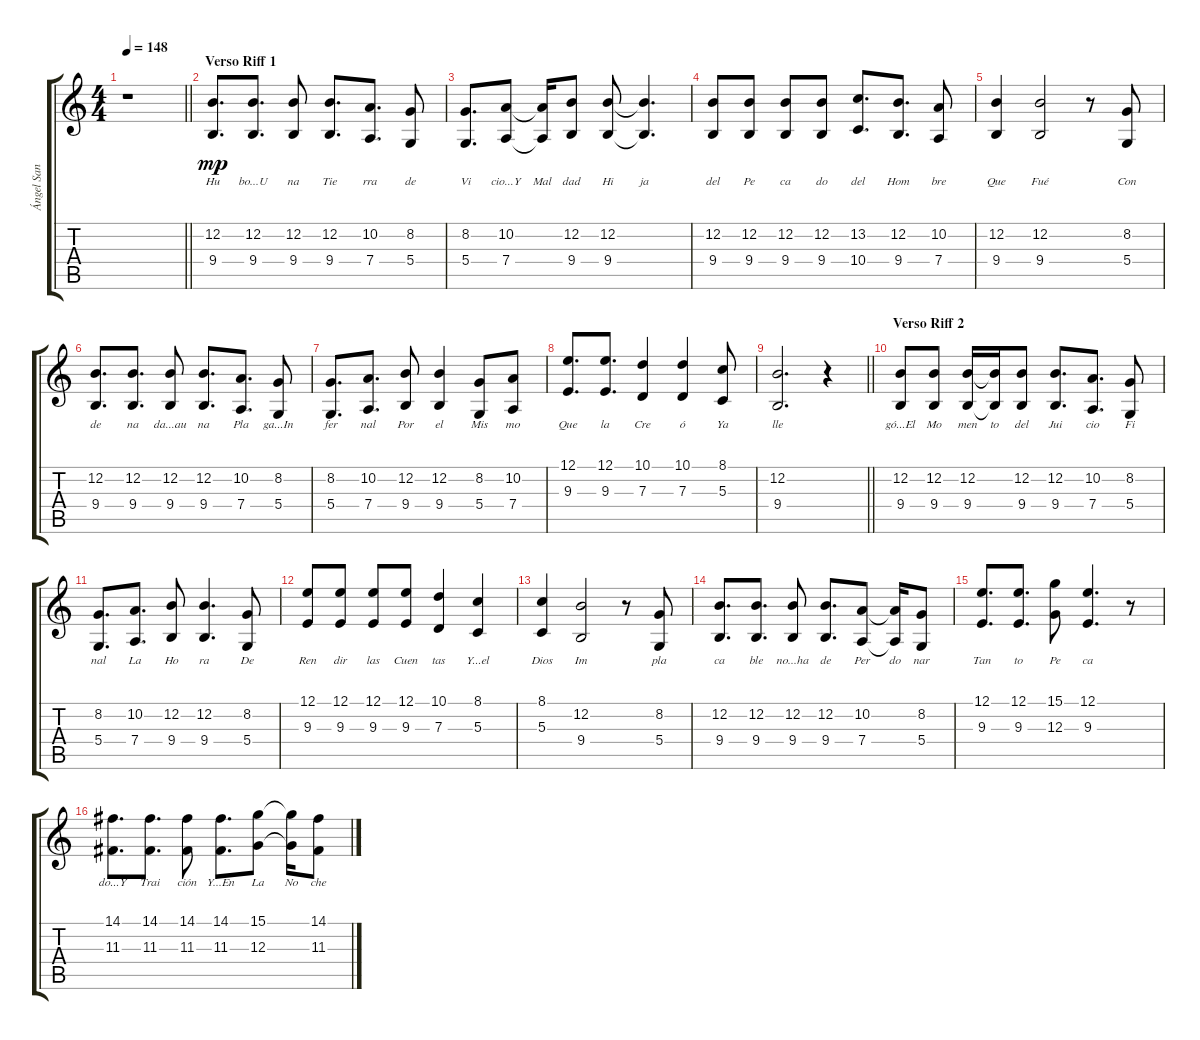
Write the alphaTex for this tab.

\track ("Ángel San Juan (Voz)" "Ángel San ") {instrument lead2sawtooth}
\staff {score tabs}
\tuning (E4 B3 G3 D3 A2 E2) {hide}
\ts (4 4)
\tempo 148
\clef g2
\barLineRight lightlight
\ks c
r.1{dy mp} |
\section ("" "Verso Riff 1")
(12.2 9.4).8{d lyrics (0 "Hu") lyrics (1 "") lyrics (2 "") lyrics (3 "") lyrics (4 "")} (12.2 9.4).8{d lyrics (0 "bo...U") lyrics (1 "") lyrics (2 "") lyrics (3 "") lyrics (4 "")} (12.2 9.4).8{lyrics (0 "na") lyrics (1 "") lyrics (2 "") lyrics (3 "") lyrics (4 "")} (12.2 9.4).8{d lyrics (0 "Tie") lyrics (1 "") lyrics (2 "") lyrics (3 "") lyrics (4 "")} (10.2 7.4).8{d lyrics (0 "rra") lyrics (1 "") lyrics (2 "") lyrics (3 "") lyrics (4 "")} (8.2 5.4).8{lyrics (0 "de") lyrics (1 "") lyrics (2 "") lyrics (3 "") lyrics (4 "")} |
(8.2 5.4).8{d lyrics (0 "Vi") lyrics (1 "") lyrics (2 "") lyrics (3 "") lyrics (4 "")} (10.2 7.4).8{lyrics (0 "cio...Y") lyrics (1 "") lyrics (2 "") lyrics (3 "") lyrics (4 "")} (10.2{t} 7.4{t}).16{lyrics (0 "Mal") lyrics (1 "") lyrics (2 "") lyrics (3 "") lyrics (4 "")} (12.2 9.4).8{lyrics (0 "dad") lyrics (1 "") lyrics (2 "") lyrics (3 "") lyrics (4 "")} (12.2 9.4).8{lyrics (0 "Hi") lyrics (1 "") lyrics (2 "") lyrics (3 "") lyrics (4 "")} (12.2{t} 9.4{t}).4{d lyrics (0 "ja") lyrics (1 "") lyrics (2 "") lyrics (3 "") lyrics (4 "")} |
(12.2 9.4).8{lyrics (0 "del") lyrics (1 "") lyrics (2 "") lyrics (3 "") lyrics (4 "")} (12.2 9.4).8{lyrics (0 "Pe") lyrics (1 "") lyrics (2 "") lyrics (3 "") lyrics (4 "")} (12.2 9.4).8{lyrics (0 "ca") lyrics (1 "") lyrics (2 "") lyrics (3 "") lyrics (4 "")} (12.2 9.4).8{lyrics (0 "do") lyrics (1 "") lyrics (2 "") lyrics (3 "") lyrics (4 "")} (13.2 10.4).8{d lyrics (0 "del") lyrics (1 "") lyrics (2 "") lyrics (3 "") lyrics (4 "")} (12.2 9.4).8{d lyrics (0 "Hom") lyrics (1 "") lyrics (2 "") lyrics (3 "") lyrics (4 "")} (10.2 7.4).8{lyrics (0 "bre") lyrics (1 "") lyrics (2 "") lyrics (3 "") lyrics (4 "")} |
(12.2 9.4).4{lyrics (0 "Que") lyrics (1 "") lyrics (2 "") lyrics (3 "") lyrics (4 "")} (12.2 9.4).2{lyrics (0 "Fué") lyrics (1 "") lyrics (2 "") lyrics (3 "") lyrics (4 "")} r.8 (8.2 5.4).8{lyrics (0 "Con") lyrics (1 "") lyrics (2 "") lyrics (3 "") lyrics (4 "")} |
(12.2 9.4).8{d lyrics (0 "de") lyrics (1 "") lyrics (2 "") lyrics (3 "") lyrics (4 "")} (12.2 9.4).8{d lyrics (0 "na") lyrics (1 "") lyrics (2 "") lyrics (3 "") lyrics (4 "")} (12.2 9.4).8{lyrics (0 "da...au") lyrics (1 "") lyrics (2 "") lyrics (3 "") lyrics (4 "")} (12.2 9.4).8{d lyrics (0 "na") lyrics (1 "") lyrics (2 "") lyrics (3 "") lyrics (4 "")} (10.2 7.4).8{d lyrics (0 "Pla") lyrics (1 "") lyrics (2 "") lyrics (3 "") lyrics (4 "")} (8.2 5.4).8{lyrics (0 "ga...In") lyrics (1 "") lyrics (2 "") lyrics (3 "") lyrics (4 "")} |
(8.2 5.4).8{d lyrics (0 "fer") lyrics (1 "") lyrics (2 "") lyrics (3 "") lyrics (4 "")} (10.2 7.4).8{d lyrics (0 "nal") lyrics (1 "") lyrics (2 "") lyrics (3 "") lyrics (4 "")} (12.2 9.4).8{lyrics (0 "Por") lyrics (1 "") lyrics (2 "") lyrics (3 "") lyrics (4 "")} (12.2 9.4).4{lyrics (0 "el") lyrics (1 "") lyrics (2 "") lyrics (3 "") lyrics (4 "")} (8.2 5.4).8{lyrics (0 "Mis") lyrics (1 "") lyrics (2 "") lyrics (3 "") lyrics (4 "")} (10.2 7.4).8{lyrics (0 "mo") lyrics (1 "") lyrics (2 "") lyrics (3 "") lyrics (4 "")} |
(12.1 9.3).8{d lyrics (0 "Que") lyrics (1 "") lyrics (2 "") lyrics (3 "") lyrics (4 "")} (12.1 9.3).8{d lyrics (0 "la") lyrics (1 "") lyrics (2 "") lyrics (3 "") lyrics (4 "")} (10.1 7.3).4{lyrics (0 "Cre") lyrics (1 "") lyrics (2 "") lyrics (3 "") lyrics (4 "")} (10.1 7.3).4{lyrics (0 "ó") lyrics (1 "") lyrics (2 "") lyrics (3 "") lyrics (4 "")} (8.1 5.3).8{lyrics (0 "Ya") lyrics (1 "") lyrics (2 "") lyrics (3 "") lyrics (4 "")} |
\barLineRight lightlight
(12.2 9.4).2{d lyrics (0 "lle") lyrics (1 "") lyrics (2 "") lyrics (3 "") lyrics (4 "")} r.4 |
\section ("" "Verso Riff 2")
(12.2 9.4).8{lyrics (0 "gó...El") lyrics (1 "") lyrics (2 "") lyrics (3 "") lyrics (4 "")} (12.2 9.4).8{lyrics (0 "Mo") lyrics (1 "") lyrics (2 "") lyrics (3 "") lyrics (4 "")} (12.2 9.4).16{lyrics (0 "men") lyrics (1 "") lyrics (2 "") lyrics (3 "") lyrics (4 "")} (12.2{t} 9.4{t}).16{lyrics (0 "to") lyrics (1 "") lyrics (2 "") lyrics (3 "") lyrics (4 "")} (12.2 9.4).8{lyrics (0 "del") lyrics (1 "") lyrics (2 "") lyrics (3 "") lyrics (4 "")} (12.2 9.4).8{d lyrics (0 "Jui") lyrics (1 "") lyrics (2 "") lyrics (3 "") lyrics (4 "")} (10.2 7.4).8{d lyrics (0 "cio") lyrics (1 "") lyrics (2 "") lyrics (3 "") lyrics (4 "")} (8.2 5.4).8{lyrics (0 "Fi") lyrics (1 "") lyrics (2 "") lyrics (3 "") lyrics (4 "")} |
(8.2 5.4).8{d lyrics (0 "nal") lyrics (1 "") lyrics (2 "") lyrics (3 "") lyrics (4 "")} (10.2 7.4).8{d lyrics (0 "La") lyrics (1 "") lyrics (2 "") lyrics (3 "") lyrics (4 "")} (12.2 9.4).8{lyrics (0 "Ho") lyrics (1 "") lyrics (2 "") lyrics (3 "") lyrics (4 "")} (12.2 9.4).4{d lyrics (0 "ra") lyrics (1 "") lyrics (2 "") lyrics (3 "") lyrics (4 "")} (8.2 5.4).8{lyrics (0 "De") lyrics (1 "") lyrics (2 "") lyrics (3 "") lyrics (4 "")} |
(12.1 9.3).8{lyrics (0 "Ren") lyrics (1 "") lyrics (2 "") lyrics (3 "") lyrics (4 "")} (12.1 9.3).8{lyrics (0 "dir") lyrics (1 "") lyrics (2 "") lyrics (3 "") lyrics (4 "")} (12.1 9.3).8{lyrics (0 "las") lyrics (1 "") lyrics (2 "") lyrics (3 "") lyrics (4 "")} (12.1 9.3).8{lyrics (0 "Cuen") lyrics (1 "") lyrics (2 "") lyrics (3 "") lyrics (4 "")} (10.1 7.3).4{lyrics (0 "tas") lyrics (1 "") lyrics (2 "") lyrics (3 "") lyrics (4 "")} (8.1 5.3).4{lyrics (0 "Y...el") lyrics (1 "") lyrics (2 "") lyrics (3 "") lyrics (4 "")} |
(8.1 5.3).4{lyrics (0 "Dios") lyrics (1 "") lyrics (2 "") lyrics (3 "") lyrics (4 "")} (12.2 9.4).2{lyrics (0 "Im") lyrics (1 "") lyrics (2 "") lyrics (3 "") lyrics (4 "")} r.8 (8.2 5.4).8{lyrics (0 "pla") lyrics (1 "") lyrics (2 "") lyrics (3 "") lyrics (4 "")} |
(12.2 9.4).8{d lyrics (0 "ca") lyrics (1 "") lyrics (2 "") lyrics (3 "") lyrics (4 "")} (12.2 9.4).8{d lyrics (0 "ble") lyrics (1 "") lyrics (2 "") lyrics (3 "") lyrics (4 "")} (12.2 9.4).8{lyrics (0 "no...ha") lyrics (1 "") lyrics (2 "") lyrics (3 "") lyrics (4 "")} (12.2 9.4).8{d lyrics (0 "de") lyrics (1 "") lyrics (2 "") lyrics (3 "") lyrics (4 "")} (10.2 7.4).8{lyrics (0 "Per") lyrics (1 "") lyrics (2 "") lyrics (3 "") lyrics (4 "")} (10.2{t} 7.4{t}).16{lyrics (0 "do") lyrics (1 "") lyrics (2 "") lyrics (3 "") lyrics (4 "")} (8.2 5.4).8{lyrics (0 "nar") lyrics (1 "") lyrics (2 "") lyrics (3 "") lyrics (4 "")} |
(12.1 9.3).8{d lyrics (0 "Tan") lyrics (1 "") lyrics (2 "") lyrics (3 "") lyrics (4 "")} (12.1 9.3).8{d lyrics (0 "to") lyrics (1 "") lyrics (2 "") lyrics (3 "") lyrics (4 "")} (15.1 12.3).8{lyrics (0 "Pe") lyrics (1 "") lyrics (2 "") lyrics (3 "") lyrics (4 "")} (12.1 9.3).4{d lyrics (0 "ca") lyrics (1 "") lyrics (2 "") lyrics (3 "") lyrics (4 "")} r.8 |
(14.1 11.3).8{d lyrics (0 "do...Y") lyrics (1 "") lyrics (2 "") lyrics (3 "") lyrics (4 "")} (14.1 11.3).8{d lyrics (0 "Trai") lyrics (1 "") lyrics (2 "") lyrics (3 "") lyrics (4 "")} (14.1 11.3).8{lyrics (0 "ción") lyrics (1 "") lyrics (2 "") lyrics (3 "") lyrics (4 "")} (14.1 11.3).8{d lyrics (0 "Y...En") lyrics (1 "") lyrics (2 "") lyrics (3 "") lyrics (4 "")} (15.1 12.3).8{lyrics (0 "La") lyrics (1 "") lyrics (2 "") lyrics (3 "") lyrics (4 "")} (15.1{t} 12.3{t}).16{lyrics (0 "No") lyrics (1 "") lyrics (2 "") lyrics (3 "") lyrics (4 "")} (14.1 11.3).8{lyrics (0 "che") lyrics (1 "") lyrics (2 "") lyrics (3 "") lyrics (4 "")}
